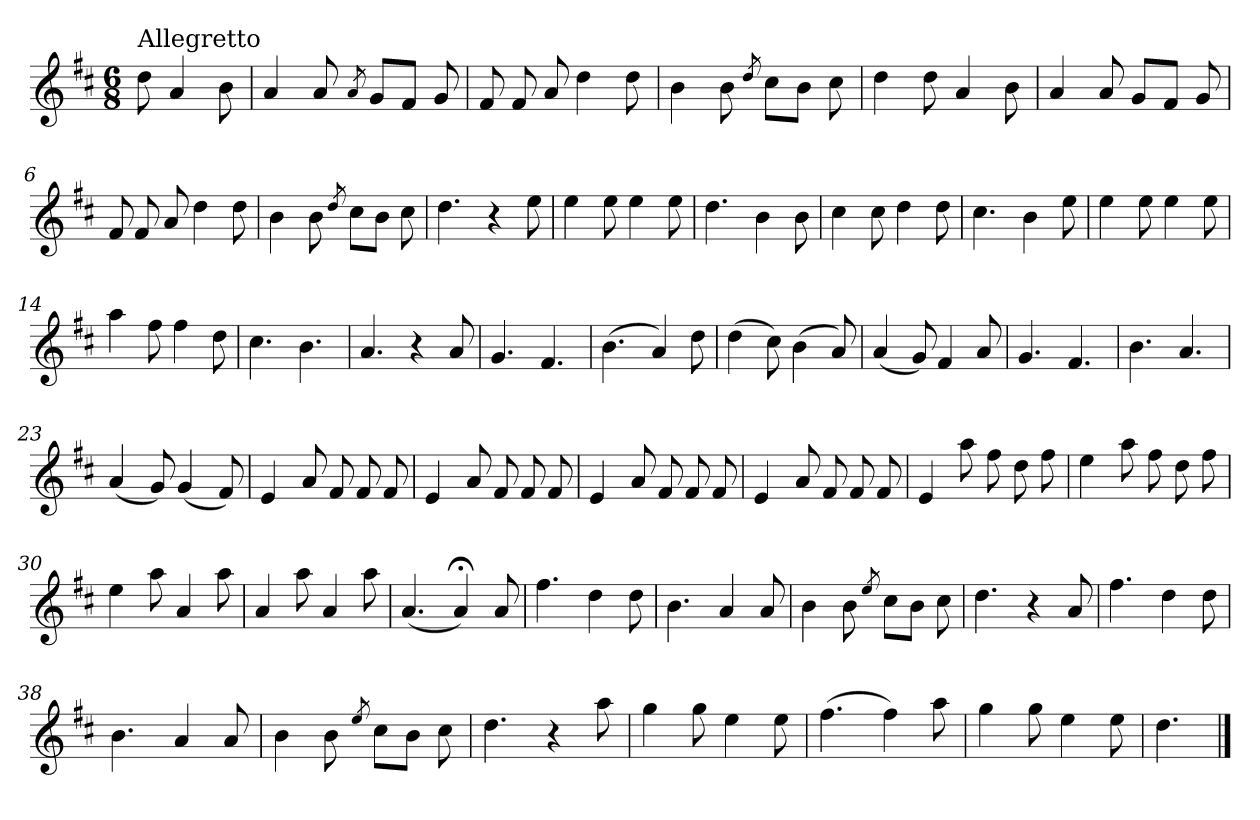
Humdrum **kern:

**kern
*part1
*staff1
*clefG2
*k[f#c#]
*b:
*M6/8
=
!LO:TX:a:t=Allegretto
8dd\
4a/
8b\
=1
4a/
8a/
8qa/
8g/L
8f#/J
8g/
=2
8f#/
8f#/
8a/
4dd\
8dd\
=3
4b\
8b\
8qdd/
8cc#\L
8b\J
8cc#\
=4
4dd\
8dd\
4a/
8b\
!!LO:LB:g=z
=5
4a/
8a/
8g/L
8f#/J
8g/
=6
8f#/
8f#/
8a/
4dd\
8dd\
=7
4b\
8b\
8qdd/
8cc#\L
8b\J
8cc#\
=8
4.dd\
4r
8ee\
=9
4ee\
8ee\
4ee\
8ee\
=10
4.dd\
4b\
8b\
!!LO:LB:g=z
=11
4cc#\
8cc#\
4dd\
8dd\
=12
4.cc#\
4b\
8ee\
=13
4ee\
8ee\
4ee\
8ee\
=14
4aa\
8ff#\
4ff#\
8dd\
=15
4.cc#\
4.b\
=16
4.a/
4r
8a/
=17
4.g/
4.f#/
!!LO:LB:g=z
=18
(>4.b\
4a/)
8dd\
=19
(>4dd\
8cc#\)
(>4b\
8a/)
=20
(<4a/
8g/)
4f#/
8a/
=21
4.g/
4.f#/
=22
4.b\
4.a/
=23
(<4a/
8g/)
(<4g/
8f#/)
!!LO:LB:g=z
=24
4e/
8a/
8f#/
8f#/
8f#/
=25
4e/
8a/
8f#/
8f#/
8f#/
=26
4e/
8a/
8f#/
8f#/
8f#/
=27
4e/
8a/
8f#/
8f#/
8f#/
=28
4e/
8aa\
8ff#\
8dd\
8ff#\
!!LO:LB:g=z
=29
4ee\
8aa\
8ff#\
8dd\
8ff#\
=30
4ee\
8aa\
4a/
8aa\
=31
4a/
8aa\
4a/
8aa\
=32
(<4.a/
4a;</)
8a/
=33
4.ff#\
4dd\
8dd\
=34
4.b\
4a/
8a/
!!LO:LB:g=z
=35
4b\
8b\
8qee/
8cc#\L
8b\J
8cc#\
=36
4.dd\
4r
8a/
=37
4.ff#\
4dd\
8dd\
=38
4.b\
4a/
8a/
=39
4b\
8b\
8qee/
8cc#\L
8b\J
8cc#\
=40
4.dd\
4r
8aa\
!!LO:LB:g=z
=41
4gg\
8gg\
4ee\
8ee\
=42
(>4.ff#\
4ff#\)
8aa\
=43
4gg\
8gg\
4ee\
8ee\
=44
4.dd\
==
*-
